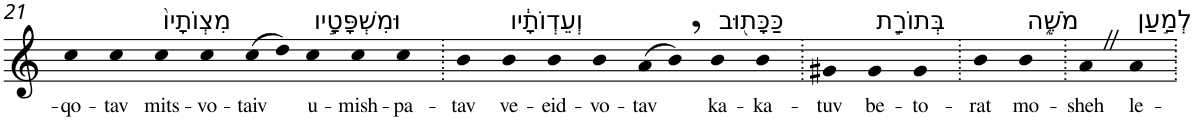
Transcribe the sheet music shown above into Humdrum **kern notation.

**kern	**text
*part1	*part1
*staff1	*staff1
*I"Piano	*
*I'Pno	*
!!LO:PB:g=z
*clefG2	*
*k[]	*
=21	=21
!	!LO:LY:b
4cc	-qo-
!	!LO:LY:b
4cc	-tav
!LO:TX:a:t=מִצְוֺתָיו֙	!
!	!LO:LY:b
4cc	mits-
!	!LO:LY:b
4cc	-vo-
!	!LO:LY:b
(>8cc	-taiv
8dd)	.
!LO:TX:a:t=וּמִשְׁפָּטָ֣יו	!
!	!LO:LY:b
4cc	u-
!	!LO:LY:b
4cc	-mish-
!	!LO:LY:b
4cc	-pa-
=22.	=22.
!	!LO:LY:b
4b	-tav
!LO:TX:a:t=וְעֵדְוֺתָ֔יו	!
!	!LO:LY:b
4b	ve-
!	!LO:LY:b
4b	-eid-
!	!LO:LY:b
4b	-vo-
!	!LO:LY:b
(>8a	-tav
8b,)	.
!LO:TX:a:t=כַּכָּת֖וּב	!
!	!LO:LY:b
4b	ka-
!	!LO:LY:b
4b	-ka-
=23.	=23.
!	!LO:LY:b
4g#X	-tuv
!LO:TX:a:t=בְּתוֹרַ֣ת	!
!	!LO:LY:b
4g#	be-
!	!LO:LY:b
4g#	-to-
=24.	=24.
!	!LO:LY:b
4b	-rat
!LO:TX:a:t=מֹשֶׁ֑ה	!
!	!LO:LY:b
4b	mo-
=25.	=25.
!	!LO:LY:b
4aZ	-sheh
!LO:TX:a:t=לְמַ֣עַן	!
!	!LO:LY:b
4a	le-
=.	=.
*-	*-
